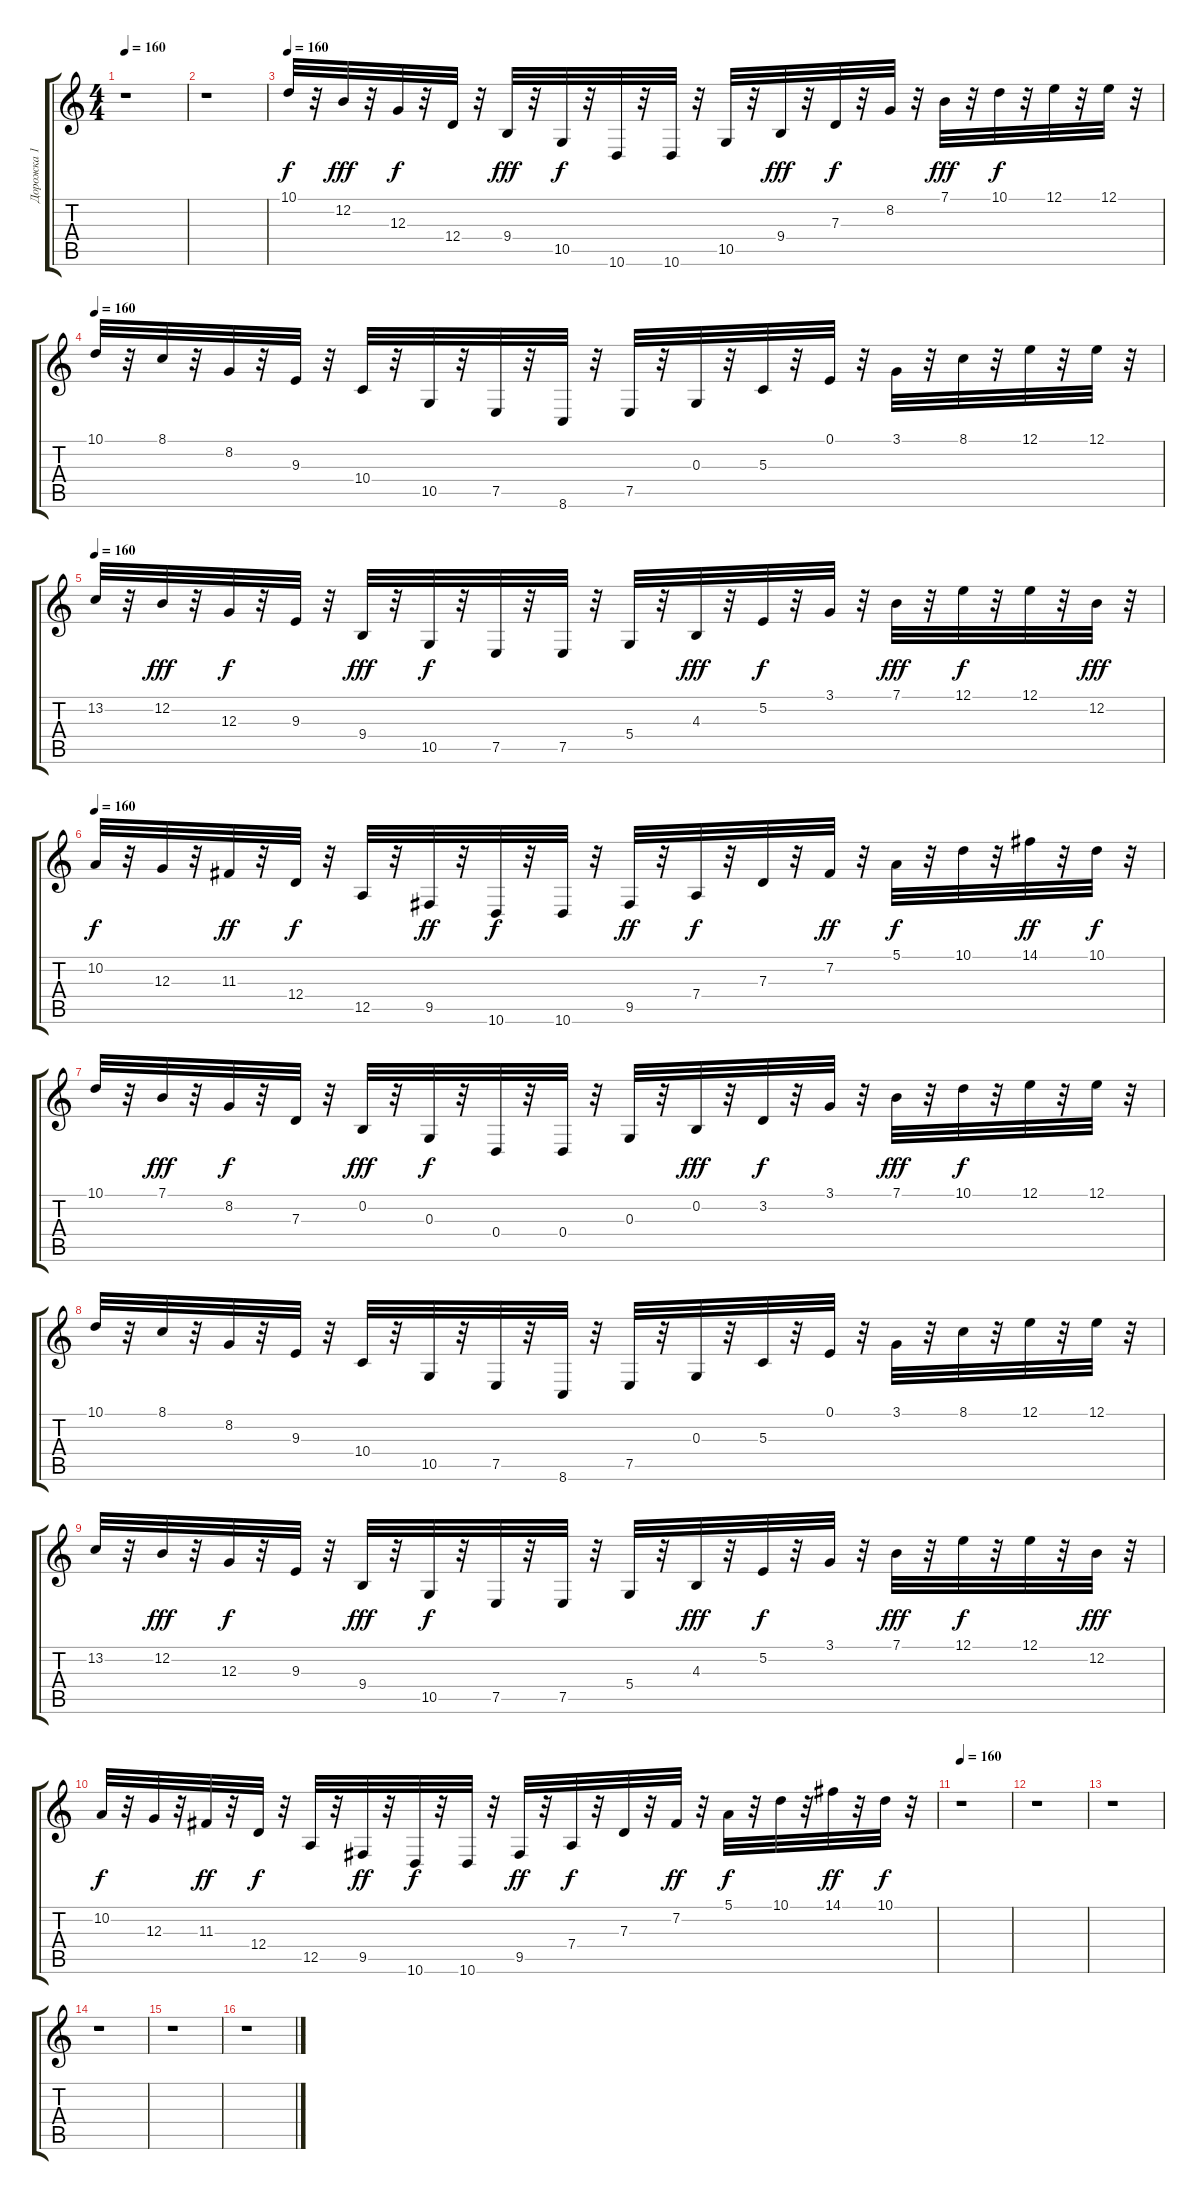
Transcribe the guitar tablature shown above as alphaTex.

\track ("Дорожка 1" "Дорожка 1") {instrument clavinet}
\staff {score tabs}
\tuning (E4 B3 G3 D3 A2 E2) {hide}
\ts (4 4)
\tempo 160
\clef g2
\ks c
r.1{dy f} |
r.1 |
\tempo 160
10.1.32 r.32 12.2.32{dy fff} r.32 12.3.32{dy f} r.32 12.4.32 r.32 9.4.32{dy fff} r.32 10.5.32{dy f} r.32 10.6.32 r.32 10.6.32 r.32 10.5.32 r.32 9.4.32{dy fff} r.32 7.3.32{dy f} r.32 8.2.32 r.32 7.1.32{dy fff} r.32 10.1.32{dy f} r.32 12.1.32 r.32 12.1.32 r.32 |
\tempo 160
10.1.32 r.32 8.1.32 r.32 8.2.32 r.32 9.3.32 r.32 10.4.32 r.32 10.5.32 r.32 7.5.32 r.32 8.6.32 r.32 7.5.32 r.32 0.3.32 r.32 5.3.32 r.32 0.1.32 r.32 3.1.32 r.32 8.1.32 r.32 12.1.32 r.32 12.1.32 r.32 |
\tempo 160
13.2.32 r.32 12.2.32{dy fff} r.32 12.3.32{dy f} r.32 9.3.32 r.32 9.4.32{dy fff} r.32 10.5.32{dy f} r.32 7.5.32 r.32 7.5.32 r.32 5.4.32 r.32 4.3.32{dy fff} r.32 5.2.32{dy f} r.32 3.1.32 r.32 7.1.32{dy fff} r.32 12.1.32{dy f} r.32 12.1.32 r.32 12.2.32{dy fff} r.32 |
\tempo 160
10.2.32{dy f} r.32 12.3.32 r.32 11.3.32{dy ff} r.32 12.4.32{dy f} r.32 12.5.32 r.32 9.5.32{dy ff} r.32 10.6.32{dy f} r.32 10.6.32 r.32 9.5.32{dy ff} r.32 7.4.32{dy f} r.32 7.3.32 r.32 7.2.32{dy ff} r.32 5.1.32{dy f} r.32 10.1.32 r.32 14.1.32{dy ff} r.32 10.1.32{dy f} r.32 |
10.1.32 r.32 7.1.32{dy fff} r.32 8.2.32{dy f} r.32 7.3.32 r.32 0.2.32{dy fff} r.32 0.3.32{dy f} r.32 0.4.32 r.32 0.4.32 r.32 0.3.32 r.32 0.2.32{dy fff} r.32 3.2.32{dy f} r.32 3.1.32 r.32 7.1.32{dy fff} r.32 10.1.32{dy f} r.32 12.1.32 r.32 12.1.32 r.32 |
10.1.32 r.32 8.1.32 r.32 8.2.32 r.32 9.3.32 r.32 10.4.32 r.32 10.5.32 r.32 7.5.32 r.32 8.6.32 r.32 7.5.32 r.32 0.3.32 r.32 5.3.32 r.32 0.1.32 r.32 3.1.32 r.32 8.1.32 r.32 12.1.32 r.32 12.1.32 r.32 |
13.2.32 r.32 12.2.32{dy fff} r.32 12.3.32{dy f} r.32 9.3.32 r.32 9.4.32{dy fff} r.32 10.5.32{dy f} r.32 7.5.32 r.32 7.5.32 r.32 5.4.32 r.32 4.3.32{dy fff} r.32 5.2.32{dy f} r.32 3.1.32 r.32 7.1.32{dy fff} r.32 12.1.32{dy f} r.32 12.1.32 r.32 12.2.32{dy fff} r.32 |
10.2.32{dy f} r.32 12.3.32 r.32 11.3.32{dy ff} r.32 12.4.32{dy f} r.32 12.5.32 r.32 9.5.32{dy ff} r.32 10.6.32{dy f} r.32 10.6.32 r.32 9.5.32{dy ff} r.32 7.4.32{dy f} r.32 7.3.32 r.32 7.2.32{dy ff} r.32 5.1.32{dy f} r.32 10.1.32 r.32 14.1.32{dy ff} r.32 10.1.32{dy f} r.32 |
\tempo 160
r.1 |
r.1 |
r.1 |
r.1 |
r.1 |
r.1
